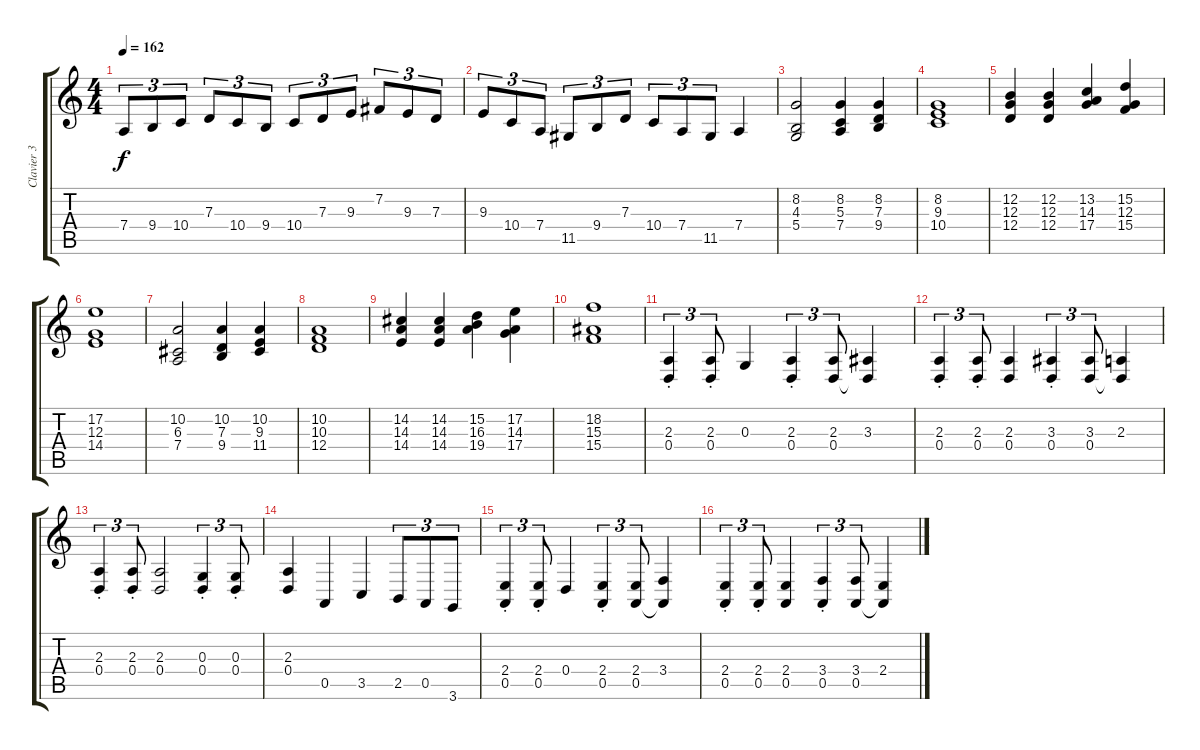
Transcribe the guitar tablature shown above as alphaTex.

\track ("Clavier 3" "Clavier 3") {instrument rockorgan}
\staff {score tabs}
\tuning (E4 B3 G3 D3 A2 E2) {hide}
\ts (4 4)
\tempo 162
\clef g2
\ks c
7.4.8{tu (3 2) dy f} 9.4.8{tu (3 2)} 10.4.8{tu (3 2)} 7.3.8{tu (3 2)} 10.4.8{tu (3 2)} 9.4.8{tu (3 2)} 10.4.8{tu (3 2)} 7.3.8{tu (3 2)} 9.3.8{tu (3 2)} 7.2.8{tu (3 2)} 9.3.8{tu (3 2)} 7.3.8{tu (3 2)} |
9.3.8{tu (3 2)} 10.4.8{tu (3 2)} 7.4.8{tu (3 2)} 11.5.8{tu (3 2)} 9.4.8{tu (3 2)} 7.3.8{tu (3 2)} 10.4.8{tu (3 2)} 7.4.8{tu (3 2)} 11.5.8{tu (3 2)} 7.4.4 |
(8.2 4.3 5.4).2{volume 12} (8.2 5.3 7.4).4 (8.2 7.3 9.4).4 |
(8.2 9.3 10.4).1 |
(12.2 12.3 12.4).4 (12.2 12.3 12.4).4 (13.2 14.3 17.4).4 (15.2 12.3 15.4).4 |
(17.2 12.3 14.4).1 |
(10.2 6.3 7.4).2 (10.2 7.3 9.4).4 (10.2 9.3 11.4).4 |
(10.2 10.3 12.4).1 |
(14.2 14.3 14.4).4 (14.2 14.3 14.4).4 (15.2 16.3 19.4).4 (17.2 14.3 17.4).4 |
(18.2 15.3 15.4).1 |
(2.3{st} 0.4{st}).4{tu (3 2) volume 10} (2.3{st} 0.4{st}).8{tu (3 2)} 0.3.4 (2.3{st} 0.4{st}).4{tu (3 2)} (2.3 0.4).8{tu (3 2)} (3.3 0.4{t}).4 |
(2.3{st} 0.4{st}).4{tu (3 2)} (2.3{st} 0.4{st}).8{tu (3 2)} (2.3 0.4).4 (3.3{st} 0.4{st}).4{tu (3 2)} (3.3 0.4).8{tu (3 2)} (2.3 0.4{t}).4 |
(2.3{st} 0.4{st}).4{tu (3 2)} (2.3{st} 0.4{st}).8{tu (3 2)} (2.3 0.4).2 (0.3{st} 0.4{st}).4{tu (3 2)} (0.3{st} 0.4{st}).8{tu (3 2)} |
(2.3 0.4).4 0.5.4 3.5.4 2.5.8{tu (3 2)} 0.5.8{tu (3 2)} 3.6.8{tu (3 2)} |
(2.4{st} 0.5{st}).4{tu (3 2)} (2.4{st} 0.5{st}).8{tu (3 2)} 0.4.4 (2.4{st} 0.5{st}).4{tu (3 2)} (2.4 0.5).8{tu (3 2)} (3.4 0.5{t}).4 |
(2.4{st} 0.5{st}).4{tu (3 2)} (2.4{st} 0.5{st}).8{tu (3 2)} (2.4 0.5).4 (3.4{st} 0.5{st}).4{tu (3 2)} (3.4 0.5).8{tu (3 2)} (2.4 0.5{t}).4
